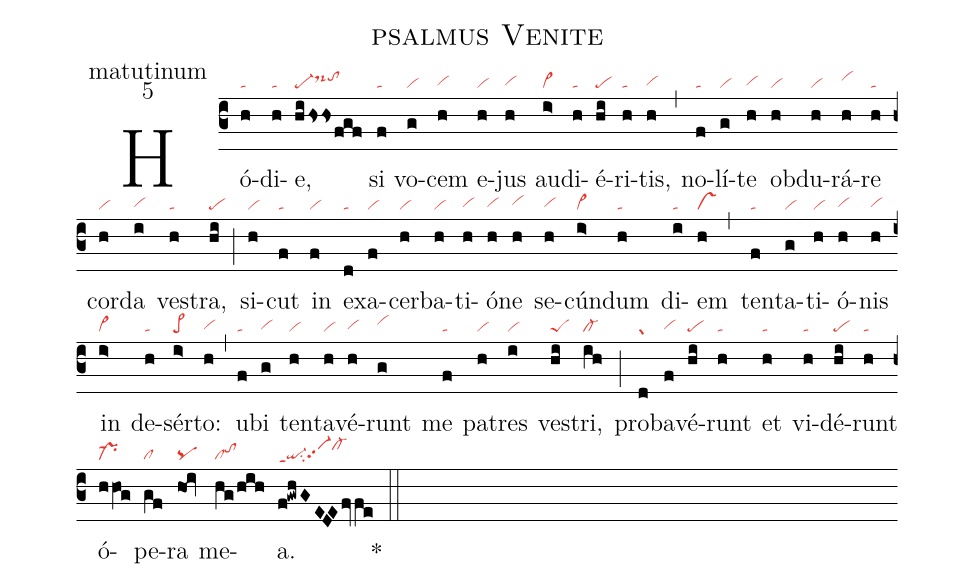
name: psalmus Venite;
office-part: matutinum;
mode: 5;
nabc-lines: 1;
%%
(c3)
Hó(h|ta)di(h|ta)e,(hihssfgf|pe-ds-hitohi) si(f|ta) vo(g|vi)cem(h|vihg) e(h|vi)jus(h|vihg) au(i>|vi>)di(h|ta)é(hi|pe)ri(h|ta)tis,(h|vihg) (,)
no(f|ta)lí(g|vi)te(h|vihg) ob(h|vi)du(h|vi)rá(h|vihi)re(h|ta) cor(h|vi)da(i|vihg) ves(h|ta)tra,(hi|pe) (;)
si(h|vi)cut(f|ta) in(f|vi) ex(d|ta)a(f|vi)cer(h|vi)ba(h|vi)ti(h|vihg)ó(h|vihg)ne(h|vihh) se(h|vihg)cún(i>|vi>)dum(h|ta) di(i|ta)em(h|vs) (,)
ten(f|ta)ta(g|vi)ti(h|vi)ó(h|vihg)nis(h|vihg) in(i>|vi>) de(h|ta)sér(i>|pe>)to:(h|vihg) (,)
u(f|ta)bi(g|vihg) ten(h|vi)ta(h|vi)vé(h|vihg)runt(g|vihi) me(f|ta) pat(h|vi)res(i|vi) ves(hi|peS)tri,(ih|cl-) (;)
pro(d|gr)ba(f|vihg)vé(hi|pe)runt(h|ta) et(h|ta) vi(h|ta)dé(hi|pe)runt(h|ta) ó(h/hOg|pr-)pe(gf|cl)ra(ho<!iv|pq) me(hg/hih|cltohi)a.(f!gwhGEDEfv/fe|qi-ppt1su2vi-hgpp2cl-hj) *(::)
